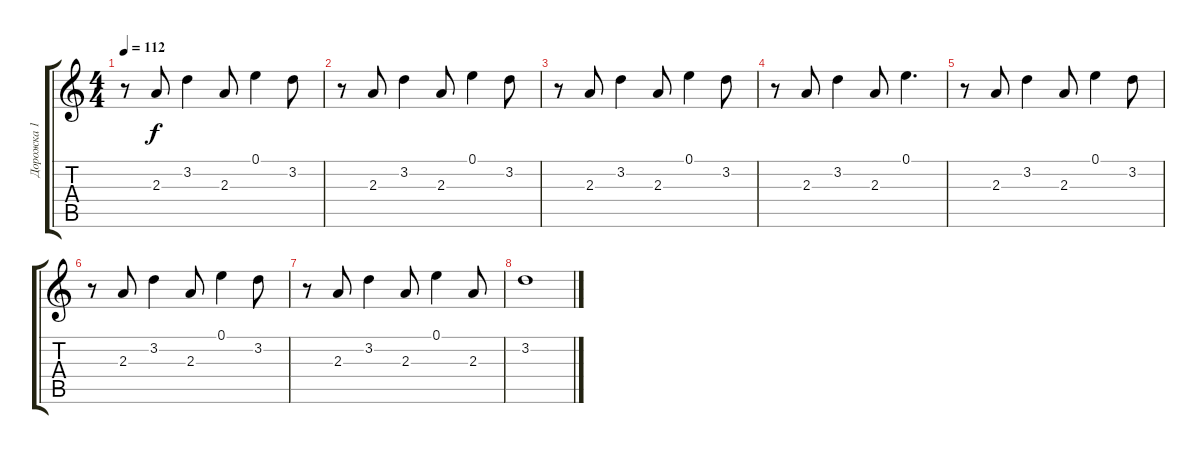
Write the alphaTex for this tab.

\track ("Дорожка 1" "Дорожка 1") {instrument acousticguitarsteel}
\staff {score tabs}
\tuning (E4 B3 G3 D3 A2 E2) {hide}
\ts (4 4)
\tempo 112
\clef g2
\ks c
r.8{dy f} 2.3.8 3.2.4 2.3.8 0.1.4 3.2.8 |
r.8 2.3.8 3.2.4 2.3.8 0.1.4 3.2.8 |
r.8 2.3.8 3.2.4 2.3.8 0.1.4 3.2.8 |
r.8 2.3.8 3.2.4 2.3.8 0.1.4{d} |
r.8 2.3.8 3.2.4 2.3.8 0.1.4 3.2.8 |
r.8 2.3.8 3.2.4 2.3.8 0.1.4 3.2.8 |
r.8 2.3.8 3.2.4 2.3.8 0.1.4 2.3.8 |
3.2.1
